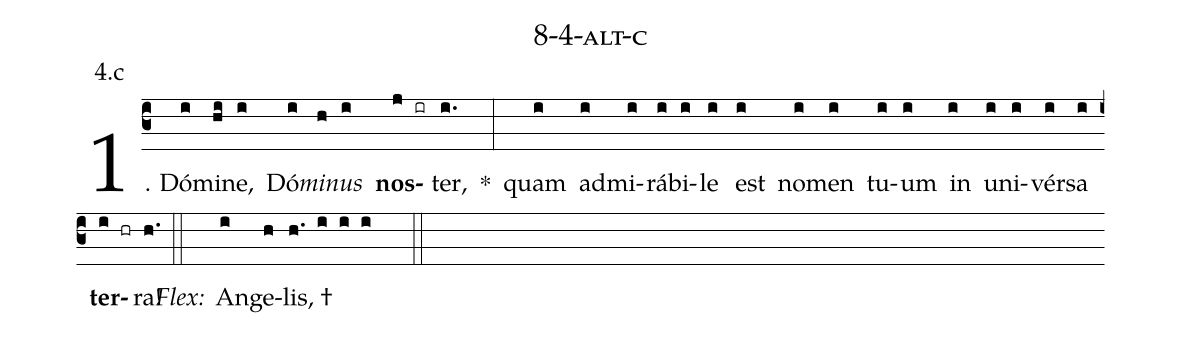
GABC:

name: 8-4-alt-c;
annotation: 4.c;
%%
(c3)1. Dó(i)mi(hi)ne,(i) Dó(i)<i>mi</i>(h)<i>nus</i>(i) <b>nos</b>(j ir)ter,(i.) *(:) quam(i) ad(i)mi(i)rá(i)bi(i)le(i) est(i) no(i)men(i) tu(i)um(i) in(i) u(i)ni(i)vér(i)sa(i) <b>ter</b>(i hr)ra!(h.) (::)
<i>Flex:</i>()  An(i)ge(h)lis, †(h. i i i  ::)
